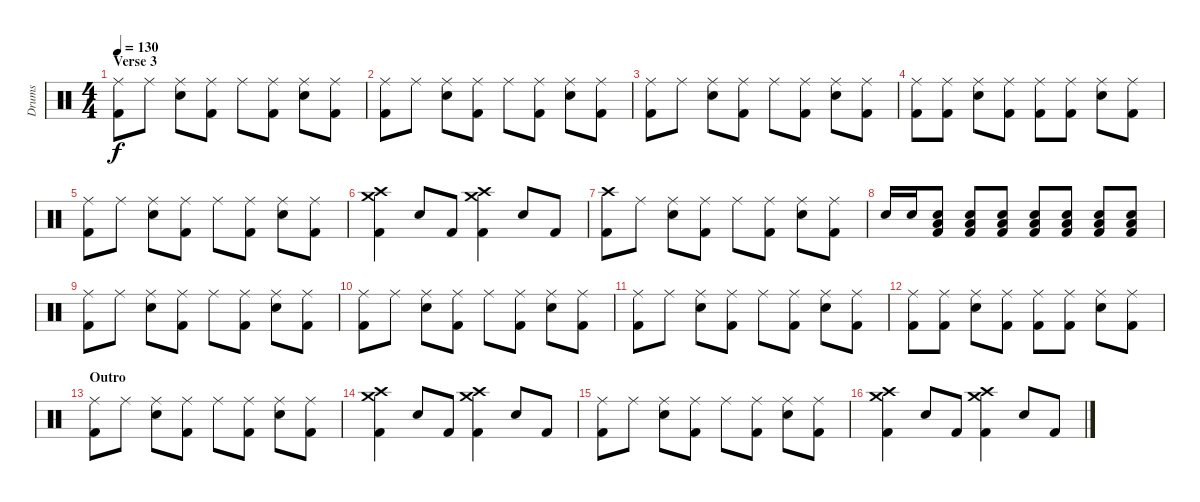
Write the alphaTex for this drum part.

\track ("Drums" "Drums") {instrument percussion}
\staff {score}
\articulation defaults
\ts (4 4)
\section ("" "Verse 3")
\tempo 130
\clef neutral
\ks c
("Ride (middle)" "Kick (hit) 2").8{dy f} "Ride (middle)".8 ("Ride (middle)" "Snare (hit) 2").8 ("Ride (middle)" "Kick (hit) 2").8 "Ride (middle)".8 ("Ride (middle)" "Kick (hit) 2").8 ("Ride (middle)" "Snare (hit) 2").8 ("Ride (middle)" "Kick (hit) 2").8 |
("Ride (middle)" "Kick (hit) 2").8 "Ride (middle)".8 ("Ride (middle)" "Snare (hit) 2").8 ("Ride (middle)" "Kick (hit) 2").8 "Ride (middle)".8 ("Ride (middle)" "Kick (hit) 2").8 ("Ride (middle)" "Snare (hit) 2").8 ("Ride (middle)" "Kick (hit) 2").8 |
("Ride (middle)" "Kick (hit) 2").8 "Ride (middle)".8 ("Ride (middle)" "Snare (hit) 2").8 ("Ride (middle)" "Kick (hit) 2").8 "Ride (middle)".8 ("Ride (middle)" "Kick (hit) 2").8 ("Ride (middle)" "Snare (hit) 2").8 ("Ride (middle)" "Kick (hit) 2").8 |
("Ride (middle)" "Kick (hit) 2").8 ("Ride (middle)" "Kick (hit) 2").8 ("Ride (middle)" "Snare (hit) 2").8 ("Ride (middle)" "Kick (hit) 2").8 ("Ride (middle)" "Kick (hit) 2").8 ("Ride (middle)" "Kick (hit) 2").8 ("Ride (middle)" "Snare (hit) 2").8 ("Ride (middle)" "Kick (hit) 2").8 |
("Ride (middle)" "Kick (hit) 2").8 "Ride (middle)".8 ("Ride (middle)" "Snare (hit) 2").8 ("Ride (middle)" "Kick (hit) 2").8 "Ride (middle)".8 ("Ride (middle)" "Kick (hit) 2").8 ("Ride (middle)" "Snare (hit) 2").8 ("Ride (middle)" "Kick (hit) 2").8 |
("Crash high (hit)" "Crash medium (hit)" "Kick (hit) 2").4 "Snare (hit) 2".8 "Kick (hit) 2".8 ("Crash high (hit)" "Crash medium (hit)" "Kick (hit) 2").4 "Snare (hit) 2".8 "Kick (hit) 2".8 |
("Crash high (hit)" "Kick (hit) 2").8 "Ride (middle)".8 ("Ride (middle)" "Snare (hit) 2").8 ("Ride (middle)" "Kick (hit) 2").8 "Ride (middle)".8 ("Ride (middle)" "Kick (hit) 2").8 ("Ride (middle)" "Snare (hit) 2").8 ("Ride (middle)" "Kick (hit) 2").8 |
"Snare (hit) 2".16 "Snare (hit) 2".16 ("Snare (hit) 2" "Low Floor Tom (hit)" "Kick (hit) 2").8{volume 8} ("Snare (hit) 2" "Low Floor Tom (hit)" "Kick (hit) 2").8{volume 16} ("Snare (hit) 2" "Low Floor Tom (hit)" "Kick (hit) 2").8 ("Snare (hit) 2" "Low Floor Tom (hit)" "Kick (hit) 2").8 ("Snare (hit) 2" "Low Floor Tom (hit)" "Kick (hit) 2").8 ("Snare (hit) 2" "Low Floor Tom (hit)" "Kick (hit) 2").8 ("Snare (hit) 2" "Low Floor Tom (hit)" "Kick (hit) 2").8 |
("Ride (middle)" "Kick (hit) 2").8{volume 13} "Ride (middle)".8 ("Ride (middle)" "Snare (hit) 2").8 ("Ride (middle)" "Kick (hit) 2").8 "Ride (middle)".8 ("Ride (middle)" "Kick (hit) 2").8 ("Ride (middle)" "Snare (hit) 2").8 ("Ride (middle)" "Kick (hit) 2").8 |
("Ride (middle)" "Kick (hit) 2").8 "Ride (middle)".8 ("Ride (middle)" "Snare (hit) 2").8 ("Ride (middle)" "Kick (hit) 2").8 "Ride (middle)".8 ("Ride (middle)" "Kick (hit) 2").8 ("Ride (middle)" "Snare (hit) 2").8 ("Ride (middle)" "Kick (hit) 2").8 |
("Ride (middle)" "Kick (hit) 2").8 "Ride (middle)".8 ("Ride (middle)" "Snare (hit) 2").8 ("Ride (middle)" "Kick (hit) 2").8 "Ride (middle)".8 ("Ride (middle)" "Kick (hit) 2").8 ("Ride (middle)" "Snare (hit) 2").8 ("Ride (middle)" "Kick (hit) 2").8 |
("Ride (middle)" "Kick (hit) 2").8 ("Ride (middle)" "Kick (hit) 2").8 ("Ride (middle)" "Snare (hit) 2").8 ("Ride (middle)" "Kick (hit) 2").8 ("Ride (middle)" "Kick (hit) 2").8 ("Ride (middle)" "Kick (hit) 2").8 ("Ride (middle)" "Snare (hit) 2").8 ("Ride (middle)" "Kick (hit) 2").8 |
\section ("" "Outro")
("Ride (middle)" "Kick (hit) 2").8 "Ride (middle)".8 ("Ride (middle)" "Snare (hit) 2").8 ("Ride (middle)" "Kick (hit) 2").8 "Ride (middle)".8 ("Ride (middle)" "Kick (hit) 2").8 ("Ride (middle)" "Snare (hit) 2").8 ("Ride (middle)" "Kick (hit) 2").8 |
("Crash high (hit)" "Crash medium (hit)" "Kick (hit) 2").4 "Snare (hit) 2".8 "Kick (hit) 2".8 ("Crash high (hit)" "Crash medium (hit)" "Kick (hit) 2").4 "Snare (hit) 2".8 "Kick (hit) 2".8 |
("Ride (middle)" "Kick (hit) 2").8 "Ride (middle)".8 ("Ride (middle)" "Snare (hit) 2").8 ("Ride (middle)" "Kick (hit) 2").8 "Ride (middle)".8 ("Ride (middle)" "Kick (hit) 2").8 ("Ride (middle)" "Snare (hit) 2").8 ("Ride (middle)" "Kick (hit) 2").8 |
("Crash high (hit)" "Crash medium (hit)" "Kick (hit) 2").4 "Snare (hit) 2".8 "Kick (hit) 2".8 ("Crash high (hit)" "Crash medium (hit)" "Kick (hit) 2").4 "Snare (hit) 2".8 "Kick (hit) 2".8
